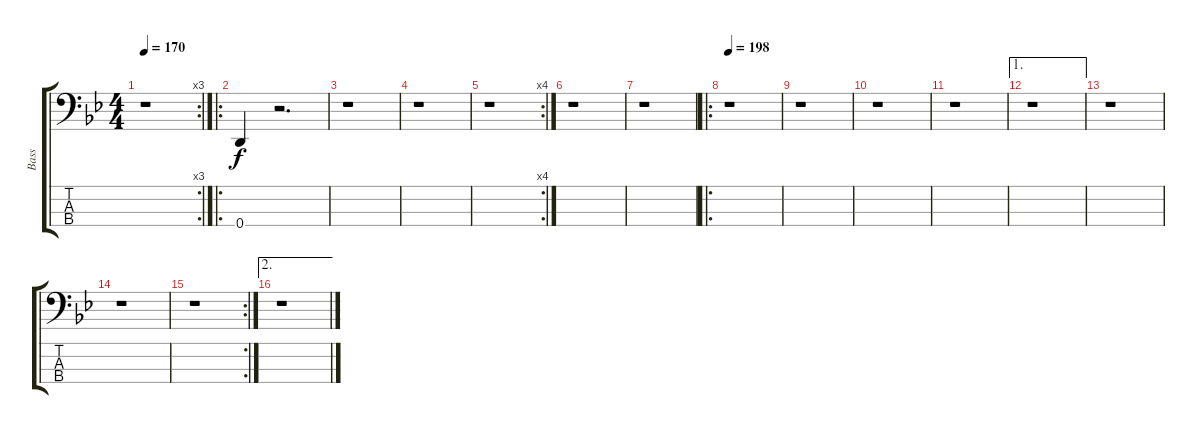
\track ("Bass " "Bass ") {instrument electricbasspick}
\staff {score tabs}
\tuning (G2 D2 A1 D1) {hide}
\rc 3
\ts (4 4)
\tempo 170
\clef f4
\ks bb
r.1{dy f} |
\ro
0.4.4 r.2{d} |
r.1 |
r.1 |
\rc 4
r.1 |
r.1 |
r.1 |
\ro
\tempo 198
r.1 |
r.1 |
r.1 |
r.1 |
\ae 1
r.1 |
r.1 |
r.1 |
\rc 2
r.1 |
\ae 2
r.1
